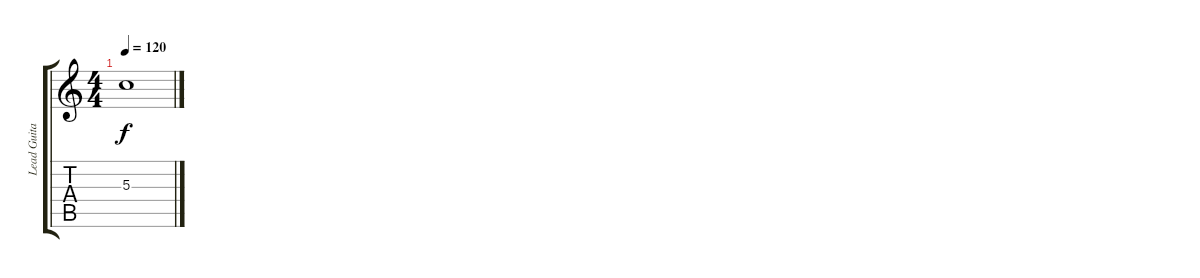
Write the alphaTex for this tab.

\track ("Lead Guitar" "Lead Guita") {instrument acousticguitarnylon}
\staff {score tabs}
\tuning (E4 B3 G3 D3 A2 E2) {hide}
\ts (4 4)
\tempo 120
\clef g2
\ks c
5.3{t}.1{dy f}
